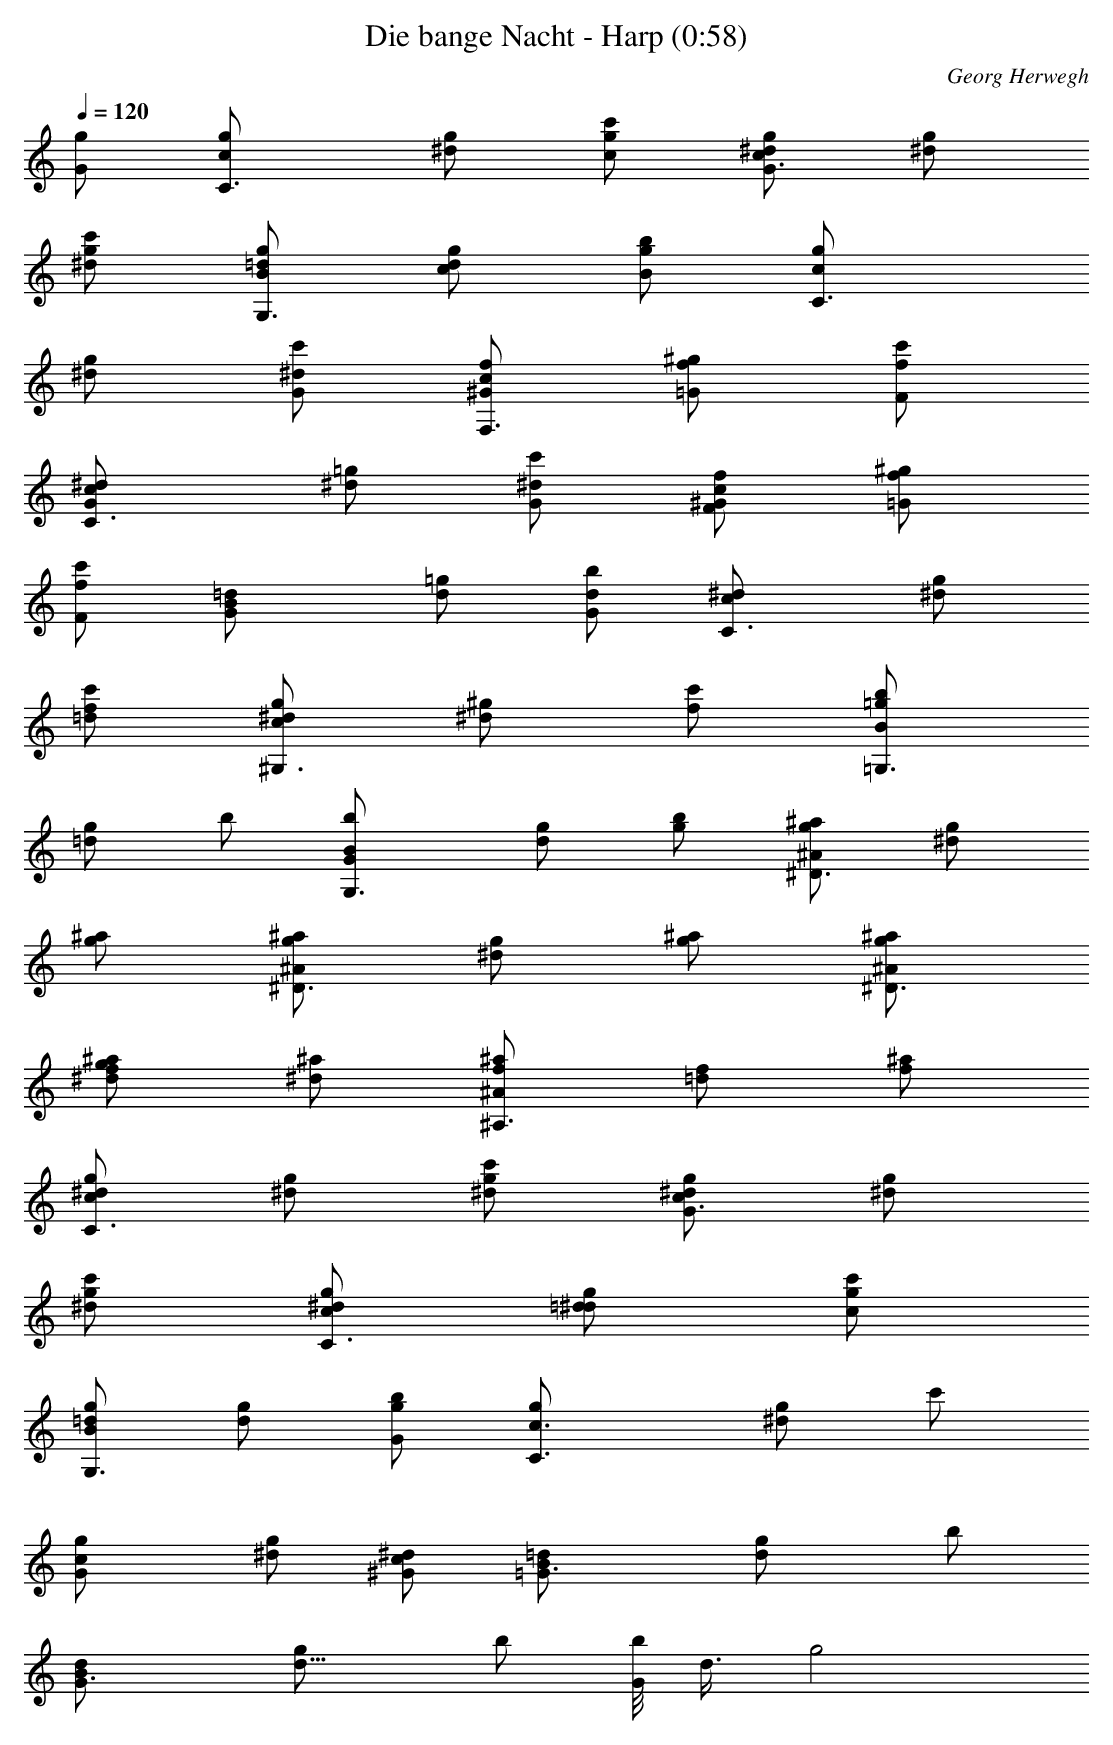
X:1
T:Die bange Nacht - Harp (0:58)
C:Georg Herwegh
L:1/4
Q:120
K:C
[G/2g/2] [cg/2C3/2] [^d/2g/2] [c/2g/2c'/2] [^d/2g/2c/2G3/2] [^d/2g/2]
[^d/2g/2c'/2] [=d/2g/2B/2G,3/2] [c/2g/2d/2] [B/2g/2b/2] [cg/2C3/2]
[^d/2g/2] [G/2^d/2c'/2] [^G/2f/2c/2F,3/2] [=G/2f/2^g/2] [F/2f/2c'/2]
[G^d/2c/2C3/2] [^d/2=g/2] [G/2^d/2c'/2] [^G/2f/2c/2F] [=G/2f/2^g/2]
[F/2f/2c'/2] [G=d/2B/2] [d/2=g/2] [G/2d/2b/2] [c^d/2C3/2] [^d/2g/2]
[=d/2f/2c'/2] [^d/2gc/2^G,3/2] [^d/2^g/2] [f/2c'/2] [=g/2bB/2=G,3/2]
[=d/2g] b/2 [GbB/2G,3/2] [d/2g/2] [g/2b/2] [g/2^a^A/2^D3/2] [^d/2g/2]
[g/2^a/2] [g/2^a^A/2^D3/2] [^d/2g/2] [g/2^a/2] [g/2^a/2^A/2^D3/2]
[f/2^a/2^d/2g/2] [^d/2^a/2] [f/2^a^A/2^A,3/2] [=d/2f/2] [f/2^a/2]
[^d/2g/2c/2C3/2] [^d/2g/2] [^d/2g/2c'/2] [^d/2g/2c/2G3/2] [^d/2g/2]
[^d/2g/2c'/2] [^d/2g/2c/2C3/2] [=d/2g/2^d/2] [c/2g/2c'/2]
[=d/2g/2B/2G,3/2] [d/2g/2] [G/2g/2b/2] [c3/2g/2C3/2] [^d/2g] c'/2
[cg/2G] [^d/2g/2] [^G/2^d/2c/2] [=G3/2=d/2B/2] [dg/2] b/2
[G3/2d/2B/2] [d9/8g/2] b/2 [b/8G/2] [d3/8z/8] g2

[G/2g/2] [cg/2C3/2] [^d/2g/2] [c/2g/2c'/2] [^d/2g/2c/2G3/2] [^d/2g/2]
[^d/2g/2c'/2] [=d/2g/2B/2G,3/2] [c/2g/2d/2] [B/2g/2b/2] [cg/2C3/2]
[^d/2g/2] [G/2^d/2c'/2] [^G/2f/2c/2F,3/2] [=G/2f/2^g/2] [F/2f/2c'/2]
[G^d/2c/2C3/2] [^d/2=g/2] [G/2^d/2c'/2] [^G/2f/2c/2F] [=G/2f/2^g/2]
[F/2f/2c'/2] [G=d/2B/2] [d/2=g/2] [G/2d/2b/2] [c^d/2C3/2] [^d/2g/2]
[=d/2f/2c'/2] [^d/2gc/2^G,3/2] [^d/2^g/2] [f/2c'/2] [=g/2bB/2=G,3/2]
[=d/2g] b/2 [GbB/2G,3/2] [d/2g/2] [g/2b/2] [g/2^a^A/2^D3/2] [^d/2g/2]
[g/2^a/2] [g/2^a^A/2^D3/2] [^d/2g/2] [g/2^a/2] [g/2^a/2^A/2^D3/2]
[f/2^a/2^d/2g/2] [^d/2^a/2] [f/2^a^A/2^A,3/2] [=d/2f/2] [f/2^a/2]
[^d/2g/2c/2C3/2] [^d/2g/2] [^d/2g/2c'/2] [^d/2g/2c/2G3/2] [^d/2g/2]
[^d/2g/2c'/2] [^d/2g/2c/2C3/2] [=d/2g/2^d/2] [c/2g/2c'/2]
[=d/2g/2B/2G,3/2] [d/2g/2] [G/2g/2b/2] [c3/2g/2C3/2] [^d/2g] c'/2
[cg/2G] [^d/2g/2] [^G/2^d/2c/2] [=G3/2=d/2B/2] [dg/2] b/2
[G3/2d/2B/2] [d9/8g/2] b/2 [b/8G/2] [d3/8z/8] g2

[G/2g/2] [cg/2C3/2] [^d/2g/2] [c/2g/2c'/2] [^d/2g/2c/2G3/2] [^d/2g/2]
[^d/2g/2c'/2] [=d/2g/2B/2G,3/2] [c/2g/2d/2] [B/2g/2b/2] [cg/2C3/2]
[^d/2g/2] [G/2^d/2c'/2] [^G/2f/2c/2F,3/2] [=G/2f/2^g/2] [F/2f/2c'/2]
[G^d/2c/2C3/2] [^d/2=g/2] [G/2^d/2c'/2] [^G/2f/2c/2F] [=G/2f/2^g/2]
[F/2f/2c'/2] [G=d/2B/2] [d/2=g/2] [G/2d/2b/2] [c^d/2C3/2] [^d/2g/2]
[=d/2f/2c'/2] [^d/2gc/2^G,3/2] [^d/2^g/2] [f/2c'/2] [=g/2bB/2=G,3/2]
[=d/2g] b/2 [GbB/2G,3/2] [d/2g/2] [g/2b/2] [g/2^a^A/2^D3/2] [^d/2g/2]
[g/2^a/2] [g/2^a^A/2^D3/2] [^d/2g/2] [g/2^a/2] [g/2^a/2^A/2^D3/2]
[f/2^a/2^d/2g/2] [^d/2^a/2] [f/2^a^A/2^A,3/2] [=d/2f/2] [f/2^a/2]
[^d/2g/2c/2C3/2] [^d/2g/2] [^d/2g/2c'/2] [^d/2g/2c/2G3/2] [^d/2g/2]
[^d/2g/2c'/2] [^d/2g/2c/2C3/2] [=d/2g/2^d/2] [c/2g/2c'/2]
[=d/2g/2B/2G,3/2] [d/2g/2] [G/2g/2b/2] [c3/2g/2C3/2] [^d/2g] c'/2
[cg/2G] [^d/2g/2] [^G/2^d/2c/2] [=G3/2=d/2B/2] [dg/2] b/2
[G3/2d/2B/2] [d9/8g/2] b/2 [b/8G/2] [d3/8z/8] g2
